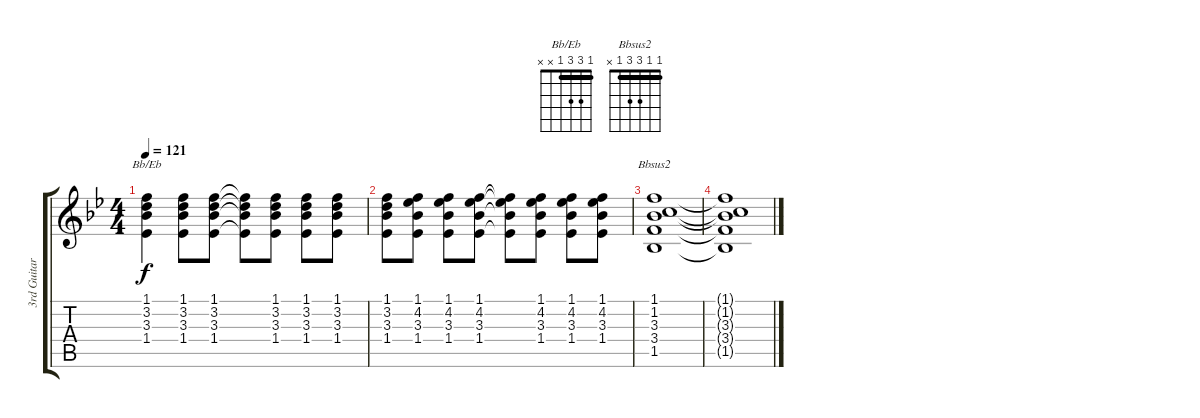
\track ("3rd Guitar" "3rd Guitar") {instrument electricguitarclean}
\staff {score tabs}
\tuning (E4 B3 G3 D3 A2 E2) {hide}
\chord ("Bb/Eb" 1 3 3 1 x x) {barre 1}
\chord ("Bbsus2" 1 1 3 3 1 x) {barre 1}
\ts (4 4)
\tempo 121
\clef g2
\ks bb
(1.1 3.2 3.3 1.4).4{ch "Bb/Eb" dy f} (1.1 3.2 3.3 1.4).8 (1.1 3.2 3.3 1.4).8 (1.1{t} 3.2{t} 3.3{t} 1.4{t}).8 (1.1 3.2 3.3 1.4).8 (1.1 3.2 3.3 1.4).8 (1.1 3.2 3.3 1.4).8 |
(1.1 3.2 3.3 1.4).8 (1.1 4.2 3.3 1.4).8 (1.1 4.2 3.3 1.4).8 (1.1 4.2 3.3 1.4).8 (1.1{t} 4.2{t} 3.3{t} 1.4{t}).8 (1.1 4.2 3.3 1.4).8 (1.1 4.2 3.3 1.4).8 (1.1 4.2 3.3 1.4).8 |
(1.1 1.2 3.3 3.4 1.5).1{ch "Bbsus2"} |
(1.1{t} 1.2{t} 3.3{t} 3.4{t} 1.5{t}).1
